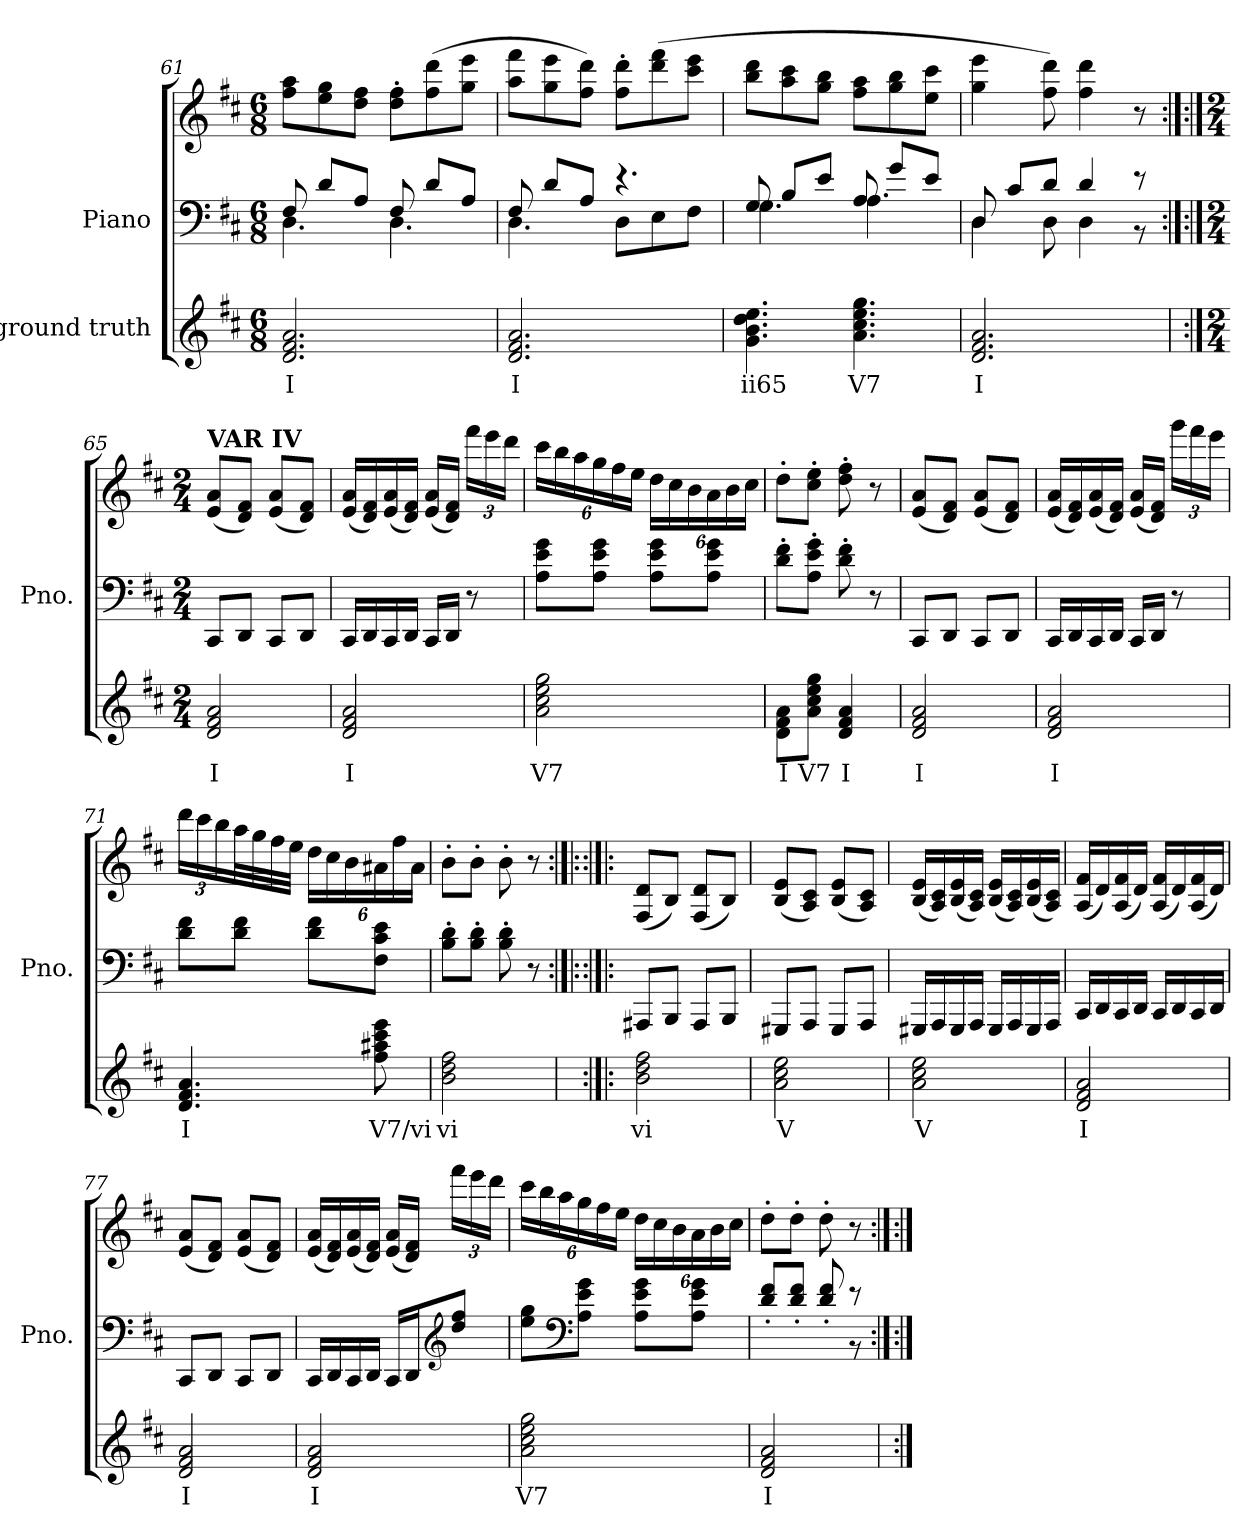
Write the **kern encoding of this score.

**kern	**text	**kern	**kern
*part2	*part2	*part1	*part1
*staff3	*staff3	*staff2	*staff1
*I"ground truth	*	*I"Piano	*
*	*	*I'Pno.	*
*	*	*clefF4	*clefG2
*k[f#c#]	*	*k[f#c#]	*k[f#c#]
*D:	*	*D:	*D:
*M6/8	*	*M6/8	*M6/8
=61	=61	=61	=61
*	*	*^	*
2.d 2.f# 2.a	I	8F#/	4.D\	8ff#\ 8aa\L
.	.	8d/L	.	8ee\ 8gg\
.	.	8A/J	.	8dd\ 8ff#\J
.	.	8F#/	4.D\	8dd\' 8ff#\'L
.	.	8d/L	.	(>8ff#\ 8ddd\
.	.	8A/J	.	8gg\ 8eee\J
=62	=62	=62	=62	=62
2.d 2.f# 2.a	I	8F#/	4.D\	8aa\ 8fff#\L
.	.	8d/L	.	8gg\ 8eee\
.	.	8A/J	.	8ff#\ 8ddd\J)
.	.	4.r	8D\L	8ff#\' 8ddd\'L
.	.	.	8E\	(>8ddd\ 8fff#\
.	.	.	8F#\J	8ccc#\ 8eee\J
!!LO:LB:g=z
=63	=63	=63	=63	=63
4.g 4.b 4.dd 4.ee	ii65	8G/	4.G\	8bb\ 8ddd\L
.	.	8B/L	.	8aa\ 8ccc#\
.	.	8e/J	.	8gg\ 8bb\J
4.a 4.cc# 4.ee 4.gg	V7	8A/	4.A\	8ff#\ 8aa\L
.	.	8g/L	.	8gg\ 8bb\
.	.	8e/J	.	8ee\ 8ccc#\J
=64	=64	=64	=64	=64
2.d 2.f# 2.a	I	8D/	4D\	4gg\ 4eee\
.	.	8c#/L	.	.
.	.	8d/J	8D\	8ff#\ 8ddd\)
.	.	4d/	4D\	4ff#\ 4ddd\
.	.	8r	8r	8r
*	*	*v	*v	*
=65	=65:|!	=65:|!	=65:|!
*M2/4	*	*M2/4	*M2/4
*	*	*^	*
!	!	!	!	!LO:TX:a:B:t=VAR IV
*	*	*v	*v	*
2d 2f# 2a	I	8CC#/L	(<8e/ 8a/L
.	.	8DD/J	8d/ 8f#/J)
.	.	8CC#/L	(<8e/ 8a/L
.	.	8DD/J	8d/ 8f#/J)
=66	=66	=66	=66
2d 2f# 2a	I	16CC#/LL	(<16e/ 16a/LL
.	.	16DD/	16d/ 16f#/)
.	.	16CC#/	(<16e/ 16a/
.	.	16DD/JJ	16d/ 16f#/JJ)
.	.	16CC#/LL	(<16e/ 16a/LL
.	.	16DD/JJ	16d/ 16f#/JJ)
*	*	*	*Xbrackettup
.	.	8r	24fff#\LL
.	.	.	24eee\
.	.	.	24ddd\JJ
!!LO:LB:g=z
=67	=67	=67	=67
2a 2cc# 2ee 2gg	V7	8A\ 8e\ 8g\L	24ccc#\LL
.	.	.	24bb\
.	.	.	24aa\
.	.	8A\ 8e\ 8g\J	24gg\
.	.	.	24ff#\
.	.	.	24ee\JJ
.	.	8A\ 8e\ 8g\L	24dd\LL
.	.	.	24cc#\
.	.	.	24b\
.	.	8A\ 8e\ 8g\J	24a\
.	.	.	24b\
.	.	.	24cc#\JJ
=68	=68	=68	=68
8d 8f# 8aL	I	8d\' 8f#\'L	8dd'\L
8a 8cc# 8ee 8ggJ	V7	8A\' 8e\' 8g\'J	8cc#\' 8ee\'J
4d 4f# 4a	I	8d\' 8f#\'	8dd\' 8ff#\'
.	.	8r	8r
=69	=69	=69	=69
2d 2f# 2a	I	8CC#/L	(<8e/ 8a/L
.	.	8DD/J	8d/ 8f#/J)
.	.	8CC#/L	(<8e/ 8a/L
.	.	8DD/J	8d/ 8f#/J)
=70	=70	=70	=70
2d 2f# 2a	I	16CC#/LL	(<16e/ 16a/LL
.	.	16DD/	16d/ 16f#/)
.	.	16CC#/	(<16e/ 16a/
.	.	16DD/JJ	16d/ 16f#/JJ)
.	.	16CC#/LL	(<16e/ 16a/LL
.	.	16DD/JJ	16d/ 16f#/JJ)
.	.	8r	24ggg\LL
.	.	.	24fff#\
.	.	.	24eee\JJ
!!LO:LB:g=z
=71	=71	=71	=71
4.d 4.f# 4.a	I	8d\ 8f#\L	24ddd\LL
.	.	.	24ccc#\
.	.	.	24bb\
.	.	8d\ 8f#\J	32aa\L
.	.	.	32gg\
.	.	.	32ff#\
.	.	.	32ee\JJJ
.	.	8d\ 8f#\L	24dd\LL
.	.	.	24cc#\
.	.	.	24b\
8ff# 8aa#X 8ccc# 8eee	V7/vi	8F#\ 8c#\ 8e\J	24a#X\
.	.	.	24ff#\
.	.	.	24a#\JJ
=72	=72	=72	=72
2b 2dd 2ff#	vi	8B\' 8d\'L	8b'\L
.	.	8B\' 8d\'J	8b'\J
.	.	8B\' 8d\'	8b'\
.	.	8r	8r
=73	=73:|!|:	=73:|!|:	=73:|!|:
2b 2dd 2ff#	vi	8AAA#X/L	(<8F#/ 8d/L
.	.	8BBB/J	8B/J)
.	.	8AAA#/L	(<8F#/ 8d/L
.	.	8BBB/J	8B/J)
=74	=74	=74	=74
2a 2cc# 2ee	V	8GGG#X/L	(<8B/ 8e/L
.	.	8AAA/J	8A/ 8c#/J)
.	.	8GGG#/L	(<8B/ 8e/L
.	.	8AAA/J	8A/ 8c#/J)
=75	=75	=75	=75
2a 2cc# 2ee	V	16GGG#X/LL	(<16B/ 16e/LL
.	.	16AAA/	16A/ 16c#/)
.	.	16GGG#/	(<16B/ 16e/
.	.	16AAA/JJ	16A/ 16c#/JJ)
.	.	16GGG#/LL	(<16B/ 16e/LL
.	.	16AAA/	16A/ 16c#/)
.	.	16GGG#/	(<16B/ 16e/
.	.	16AAA/JJ	16A/ 16c#/JJ)
!!LO:LB:g=z
=76	=76	=76	=76
2d 2f# 2a	I	16CC#/LL	(<16A/ 16f#/LL
.	.	16DD/	16d/)
.	.	16CC#/	(<16A/ 16f#/
.	.	16DD/JJ	16d/JJ)
.	.	16CC#/LL	(<16A/ 16f#/LL
.	.	16DD/	16d/)
.	.	16CC#/	(<16A/ 16f#/
.	.	16DD/JJ	16d/JJ)
=77	=77	=77	=77
2d 2f# 2a	I	8CC#/L	(<8e/ 8a/L
.	.	8DD/J	8d/ 8f#/J)
.	.	8CC#/L	(<8e/ 8a/L
.	.	8DD/J	8d/ 8f#/J)
=78	=78	=78	=78
2d 2f# 2a	I	16CC#/LL	(<16e/ 16a/LL
.	.	16DD/	16d/ 16f#/)
.	.	16CC#/	(<16e/ 16a/
.	.	16DD/JJ	16d/ 16f#/JJ)
.	.	16CC#/LL	(<16e/ 16a/LL
.	.	16DD/J	16d/ 16f#/JJ)
*	*	*clefG2	*
.	.	8dd/ 8ff#/J	24fff#\LL
.	.	.	24eee\
.	.	.	24ddd\JJ
=79	=79	=79	=79
2a 2cc# 2ee 2gg	V7	8ee\ 8gg\L	24ccc#\LL
.	.	.	24bb\
.	.	.	24aa\
*	*	*clefF4	*
.	.	8A\ 8e\ 8g\J	24gg\
.	.	.	24ff#\
.	.	.	24ee\JJ
.	.	8A\ 8e\ 8g\L	24dd\LL
.	.	.	24cc#\
.	.	.	24b\
.	.	8A\ 8e\ 8g\J	24a\
.	.	.	24b\
.	.	.	24cc#\JJ
!!LO:LB:g=z
=80	=80	=80	=80
*	*	*^	*^
2d 2f# 2a	I	8d/' 8f#/'L	4.ryy	8dd'\L	4.ryy
.	.	8d/' 8f#/'J	.	8dd'\J	.
.	.	8d/' 8f#/'	.	8dd'\	.
.	.	8r	8r	8r	8ryy
*	*	*v	*v	*	*
*	*	*	*v	*v
=	=:|!	=:|!	=:|!
*-	*-	*-	*-
